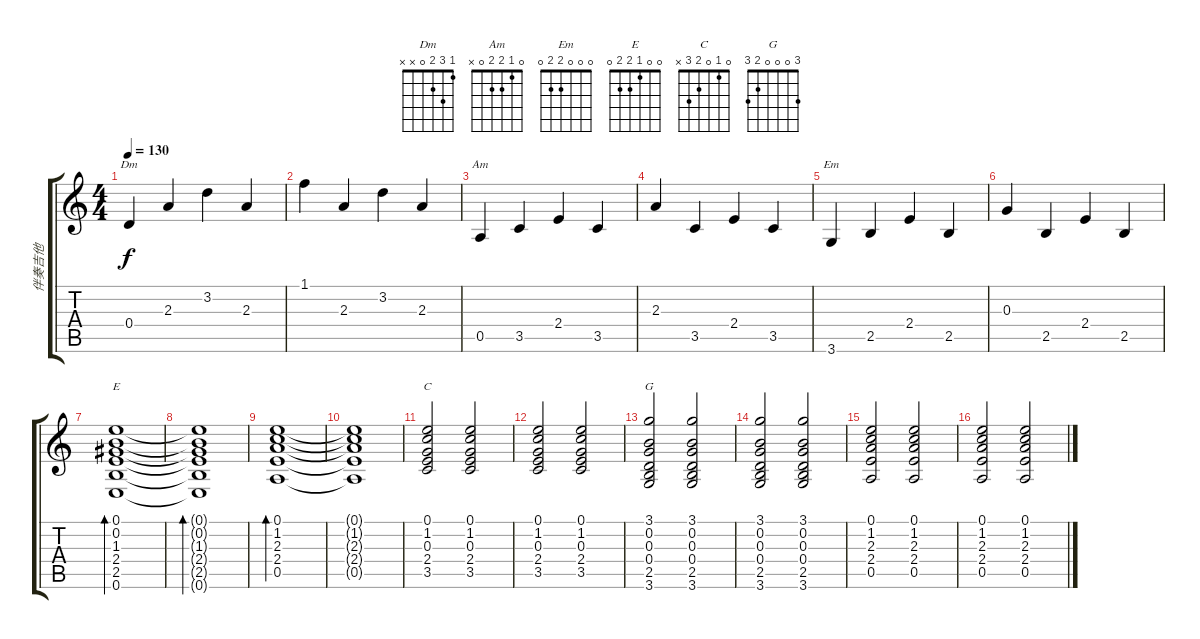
\track ("伴奏吉他" "伴奏吉他") {instrument acousticguitarsteel}
\staff {score tabs}
\tuning (E4 B3 G3 D3 A2 E2) {hide}
\chord ("Dm" 1 3 2 0 x x)
\chord ("Am" 0 1 2 2 0 x)
\chord ("Em" 0 0 0 2 2 0)
\chord ("E" 0 0 1 2 2 0)
\chord ("C" 0 1 0 2 3 x)
\chord ("G" 3 0 0 0 2 3)
\ts (4 4)
\tempo 130
\clef g2
\ks c
0.4.4{ch "Dm" dy f} 2.3.4 3.2.4 2.3.4 |
1.1.4 2.3.4 3.2.4 2.3.4 |
0.5.4{ch "Am"} 3.5.4 2.4.4 3.5.4 |
2.3.4 3.5.4 2.4.4 3.5.4 |
3.6.4{ch "Em"} 2.5.4 2.4.4 2.5.4 |
0.3.4 2.5.4 2.4.4 2.5.4 |
(0.1 0.2 1.3 2.4 2.5 0.6).1{bd 480 ch "E"} |
(0.1{t} 0.2{t} 1.3{t} 2.4{t} 2.5{t} 0.6{t}).1{bd 480} |
(0.1 1.2 2.3 2.4 0.5).1{bd 480} |
(0.1{t} 1.2{t} 2.3{t} 2.4{t} 0.5{t}).1 |
(0.1 1.2 0.3 2.4 3.5).2{ch "C"} (0.1 1.2 0.3 2.4 3.5).2 |
(0.1 1.2 0.3 2.4 3.5).2 (0.1 1.2 0.3 2.4 3.5).2 |
(3.1 0.2 0.3 0.4 2.5 3.6).2{ch "G"} (3.1 0.2 0.3 0.4 2.5 3.6).2 |
(3.1 0.2 0.3 0.4 2.5 3.6).2 (3.1 0.2 0.3 0.4 2.5 3.6).2 |
(0.1 1.2 2.3 2.4 0.5).2 (0.1 1.2 2.3 2.4 0.5).2 |
(0.1 1.2 2.3 2.4 0.5).2 (0.1 1.2 2.3 2.4 0.5).2
